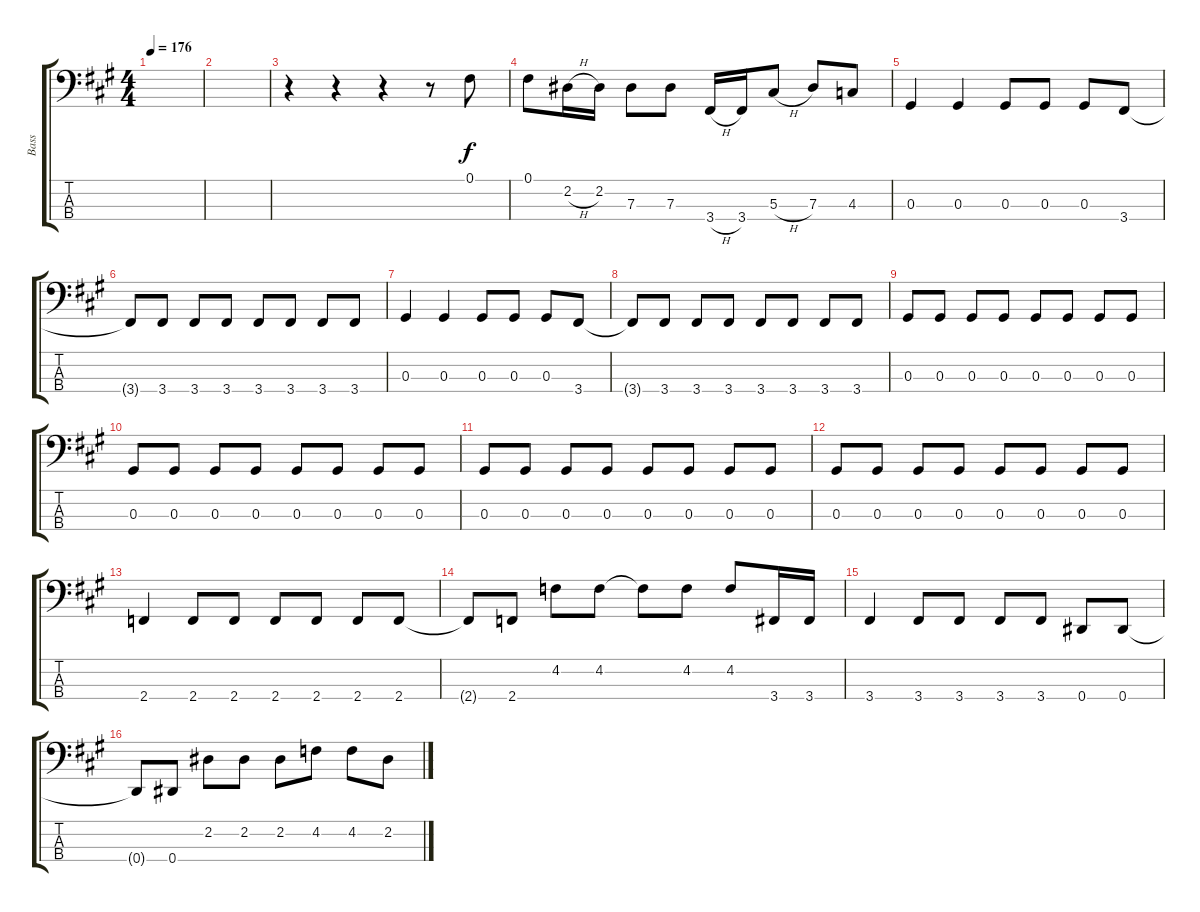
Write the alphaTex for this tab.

\track ("Bass" "Bass") {instrument electricbassfinger}
\staff {score tabs}
\tuning (Gb2 Db2 Ab1 Eb1) {hide}
\ts (4 4)
\tempo 176
\clef f4
\ks a
|
|
r.4 r.4 r.4 r.8 0.1.8 |
0.1.8 2.2{h}.16 2.2.16 7.3.8 7.3.8 3.4{h}.16 3.4.16 5.3{h}.8 7.3.8 4.3.8 |
0.3.4 0.3.4 0.3.8 0.3.8 0.3.8 3.4.8 |
3.4{t}.8 3.4.8 3.4.8 3.4.8 3.4.8 3.4.8 3.4.8 3.4.8 |
0.3.4 0.3.4 0.3.8 0.3.8 0.3.8 3.4.8 |
3.4{t}.8 3.4.8 3.4.8 3.4.8 3.4.8 3.4.8 3.4.8 3.4.8 |
0.3.8 0.3.8 0.3.8 0.3.8 0.3.8 0.3.8 0.3.8 0.3.8 |
0.3.8 0.3.8 0.3.8 0.3.8 0.3.8 0.3.8 0.3.8 0.3.8 |
0.3.8 0.3.8 0.3.8 0.3.8 0.3.8 0.3.8 0.3.8 0.3.8 |
0.3.8 0.3.8 0.3.8 0.3.8 0.3.8 0.3.8 0.3.8 0.3.8 |
2.4.4 2.4.8 2.4.8 2.4.8 2.4.8 2.4.8 2.4.8 |
2.4{t}.8 2.4.8 4.2.8 4.2.8 4.2{t}.8 4.2.8 4.2.8 3.4.16 3.4.16 |
3.4.4 3.4.8 3.4.8 3.4.8 3.4.8 0.4.8 0.4.8 |
0.4{t}.8 0.4.8 2.2.8 2.2.8 2.2.8 4.2.8 4.2.8 2.2.8
